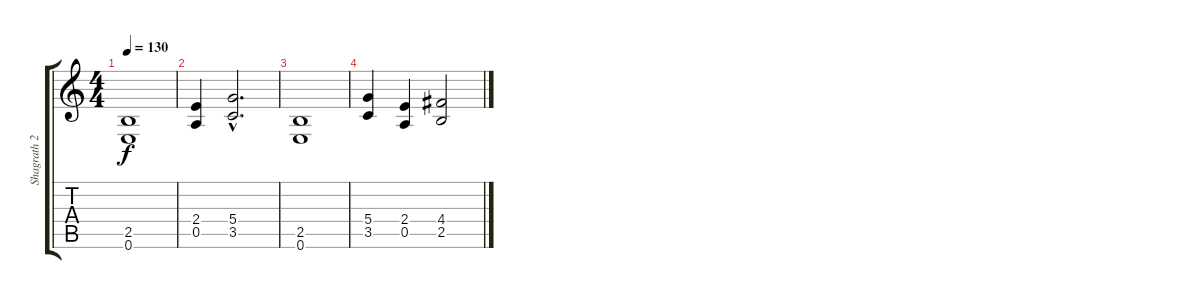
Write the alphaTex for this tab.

\track ("Shagrath 2" "Shagrath 2") {instrument overdrivenguitar}
\staff {score tabs}
\tuning (E4 B3 G3 D3 A2 E2) {hide}
\ts (4 4)
\tempo 130
\clef g2
\ks c
(2.5 0.6).1{dy f volume 2} |
(2.4 0.5).4{volume 1} (5.4{hac} 3.5{hac}).2{d volume 1} |
(2.5 0.6).1{volume 1} |
(5.4 3.5).4{volume 0} (2.4 0.5).4{volume 0} (4.4 2.5).2{volume 0}
